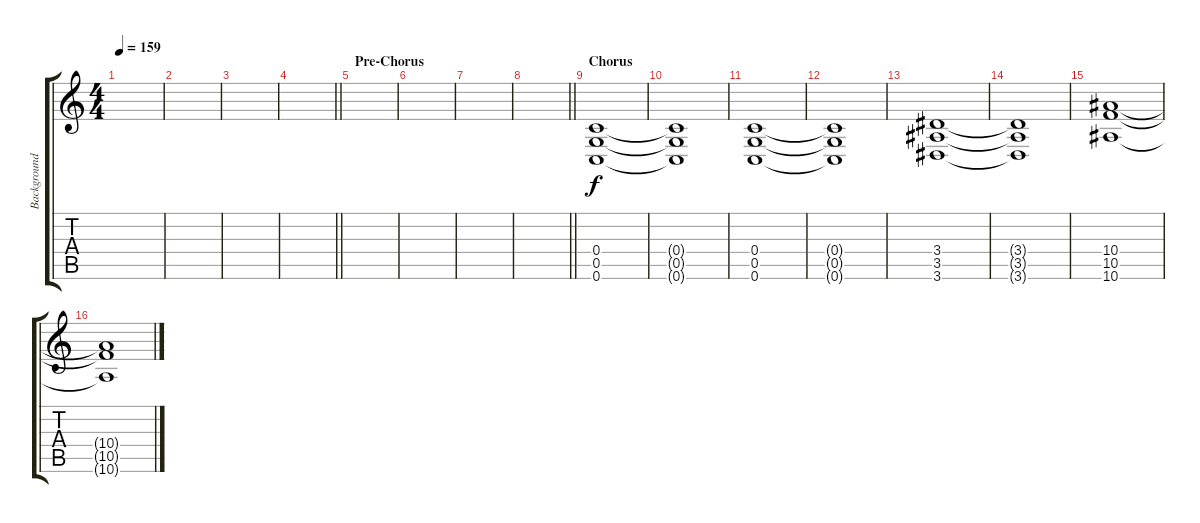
\track ("Background Guitar (Dan Jacobs)" "Background") {instrument distortionguitar}
\staff {score tabs}
\tuning (D4 A3 F3 C3 G2 C2) {hide}
\ts (4 4)
\tempo 159
\clef g2
\ks c
|
|
|
\barLineRight lightlight
|
\section ("" "Pre-Chorus")
|
|
|
\barLineRight lightlight
|
\section ("" "Chorus")
(0.4 0.5 0.6).1 |
(0.4{t} 0.5{t} 0.6{t}).1 |
(0.4 0.5 0.6).1 |
(0.4{t} 0.5{t} 0.6{t}).1 |
(3.4 3.5 3.6).1 |
(3.4{t} 3.5{t} 3.6{t}).1 |
(10.4 10.5 10.6).1 |
(10.4{t} 10.5{t} 10.6{t}).1
